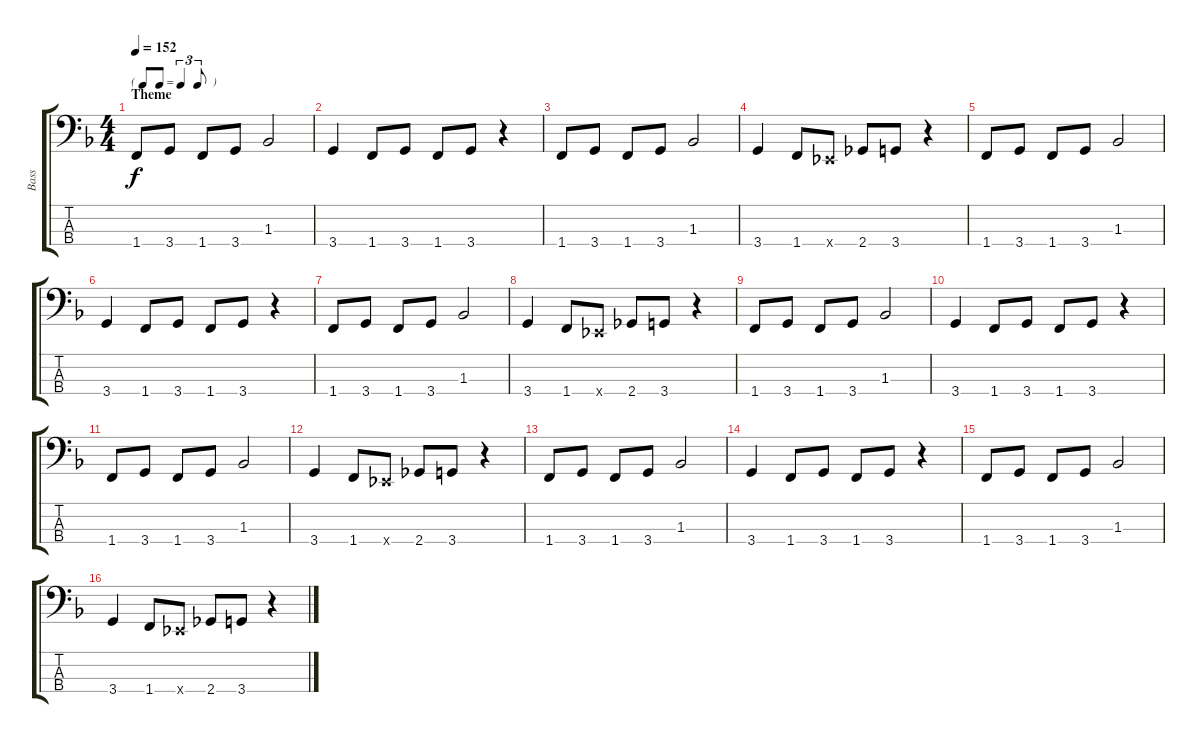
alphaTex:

\track ("Bass" "Bass") {instrument slapbass1}
\staff {score tabs}
\tuning (G2 D2 A1 E1) {hide}
\ts (4 4)
\tf triplet8th
\section ("" "Theme")
\tempo 152
\clef f4
\ks f
1.4.8{dy f} 3.4.8 1.4.8 3.4.8 1.3.2 |
3.4.4 1.4.8 3.4.8 1.4.8 3.4.8 r.4 |
1.4.8 3.4.8 1.4.8 3.4.8 1.3.2 |
3.4.4 1.4.8 -1.4{x}.8 2.4.8 3.4.8 r.4 |
1.4.8 3.4.8 1.4.8 3.4.8 1.3.2 |
3.4.4 1.4.8 3.4.8 1.4.8 3.4.8 r.4 |
1.4.8 3.4.8 1.4.8 3.4.8 1.3.2 |
3.4.4 1.4.8 -1.4{x}.8 2.4.8 3.4.8 r.4 |
1.4.8 3.4.8 1.4.8 3.4.8 1.3.2 |
3.4.4 1.4.8 3.4.8 1.4.8 3.4.8 r.4 |
1.4.8 3.4.8 1.4.8 3.4.8 1.3.2 |
3.4.4 1.4.8 -1.4{x}.8 2.4.8 3.4.8 r.4 |
1.4.8 3.4.8 1.4.8 3.4.8 1.3.2 |
3.4.4 1.4.8 3.4.8 1.4.8 3.4.8 r.4 |
1.4.8 3.4.8 1.4.8 3.4.8 1.3.2 |
3.4.4 1.4.8 -1.4{x}.8 2.4.8 3.4.8 r.4
